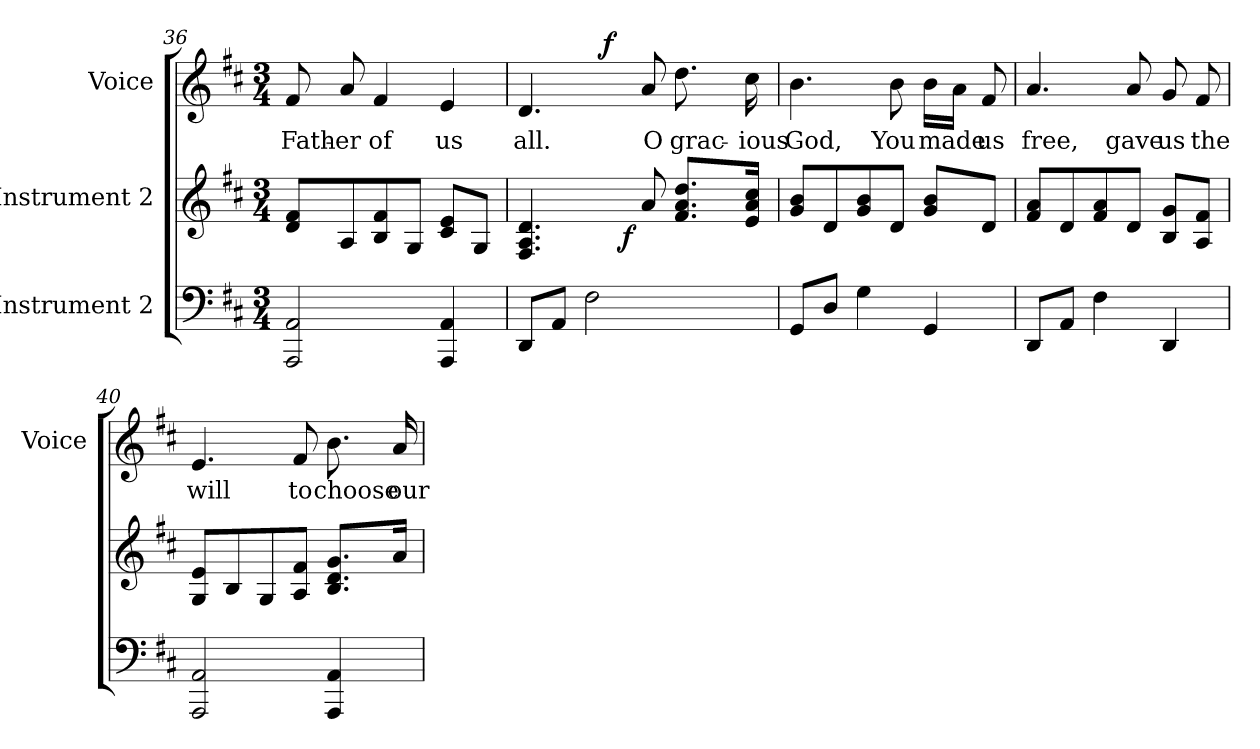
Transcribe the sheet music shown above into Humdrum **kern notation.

**kern	**kern	**dynam	**kern	**text	**dynam
*part3	*part2	*part2	*part1	*part1	*part1
*staff3	*staff2	*staff2	*staff1	*staff1	*staff1
*I"Instrument 2	*I"Instrument 2	*	*I"Voice	*	*
*	*	*	*I'Voice	*	*
*clefF4	*clefG2	*	*clefG2	*	*
*k[f#c#]	*k[f#c#]	*	*k[f#c#]	*	*
*D:	*D:	*	*D:	*	*
*M3/4	*M3/4	*	*M3/4	*	*
=36	=36	=36	=36	=36	=36
!	!	!	!	!LO:LY:b:cj	!
2AA/ 2AAA/	8d/ 8f#/L	.	8f#/	Fath-	.
!	!	!	!	!LO:LY:b:cj	!
.	8A/	.	8a/	-er	.
!	!	!	!	!LO:LY:b:cj	!
.	8f#/ 8B/	.	4f#/	of	.
.	8G/J	.	.	.	.
!	!	!	!	!LO:LY:b:cj	!
4AAA/ 4AA/	8c#/ 8e/L	.	4e/	us	.
.	8G/J	.	.	.	.
=37	=37	=37	=37	=37	=37
!	!	!	!	!LO:LY:b:cj	!
*	*^	*	*^	*	*
8DD/L	4.d/ 4.A/ 4.F#/	4ryy	.	4.d/	4ryy	all.	.
8AA/J	.	.	.	.	.	.	.
2F#\	.	16ryy	.	.	32.ryy	.	.
!	!	!	!	!	!	!	!LO:DY:a
.	.	.	.	.	4ryy	.	f
.	.	64ryy	.	.	.	.	.
!	!	!	!LO:DY:b	!	!	!	!
.	.	4ryy	f	.	.	.	.
!	!	!	!	!	!	!LO:LY:b:cj	!
.	8a/	.	.	8a/	.	O	.
!	!	!	!	!	!	!LO:LY:b:cj	!
.	8.dd/ 8.f#/ 8.a/L	.	.	8.dd\	.	grac-	.
.	.	.	.	.	8ryy	.	.
.	.	8ryy	.	.	.	.	.
.	.	.	.	.	16ryy	.	.
!	!	!	!	!	!	!LO:LY:b:cj	!
.	16a/ 16e/ 16cc#/J	.	.	16cc#\	.	-ious	.
.	.	32.ryy	.	.	.	.	.
.	.	.	.	.	64ryy	.	.
!!LO:LB:g=z
=38	=38	=38	=38	=38	=38	=38	=38
!	!	!	!	!	!	!LO:LY:b:cj	!
*	*v	*v	*	*	*	*	*
*	*	*	*v	*v	*	*
8GG/L	8g/ 8b/L	.	4.b\	God,	.
8D/J	8d/	.	.	.	.
4G\	8b/ 8g/	.	.	.	.
!	!	!	!	!LO:LY:b:cj	!
.	8d/J	.	8b\	You	.
!	!	!	!	!LO:LY:b:cj	!
4GG/	8g/ 8b/L	.	16b\L	made	.
!	!	!	!	!LO:LY:b:cj	!
.	.	.	16a\J	.	.
!	!	!	!	!LO:LY:b:cj	!
.	8d/J	.	8f#/	us	.
=39	=39	=39	=39	=39	=39
!	!	!	!	!LO:LY:b:cj	!
8DD/L	8a/ 8f#/L	.	4.a/	free,	.
8AA/J	8d/	.	.	.	.
4F#\	8f#/ 8a/	.	.	.	.
!	!	!	!	!LO:LY:b:cj	!
.	8d/J	.	8a/	gave	.
!	!	!	!	!LO:LY:b:cj	!
4DD/	8B/ 8g/L	.	8g/	us	.
!	!	!	!	!LO:LY:b:cj	!
.	8f#/ 8A/J	.	8f#/	the	.
=40	=40	=40	=40	=40	=40
!	!	!	!	!LO:LY:b:cj	!
2AAA/ 2AA/	8G/ 8e/L	.	4.e/	will	.
.	8B/	.	.	.	.
.	8G/	.	.	.	.
!	!	!	!	!LO:LY:b:cj	!
.	8A/ 8f#/J	.	8f#/	to	.
!	!	!	!	!LO:LY:b:cj	!
4AA/ 4AAA/	8.g/ 8.B/ 8.d/L	.	8.b\	choose	.
!	!	!	!	!LO:LY:b:cj	!
.	16a/J	.	16a/	our	.
=	=	=	=	=	=
*-	*-	*-	*-	*-	*-
